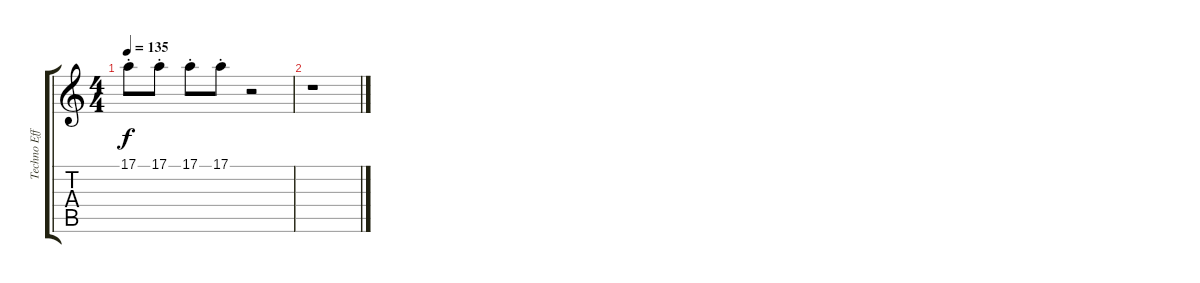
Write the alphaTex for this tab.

\track ("Techno Effects" "Techno Eff") {instrument lead5charang}
\staff {score tabs}
\tuning (E4 B3 G3 D3 A2 E2) {hide}
\ts (4 4)
\tempo 135
\clef g2
\ks c
17.1{st}.8{dy f} 17.1{st}.8 17.1{st}.8 17.1{st}.8 r.2 |
r.1
